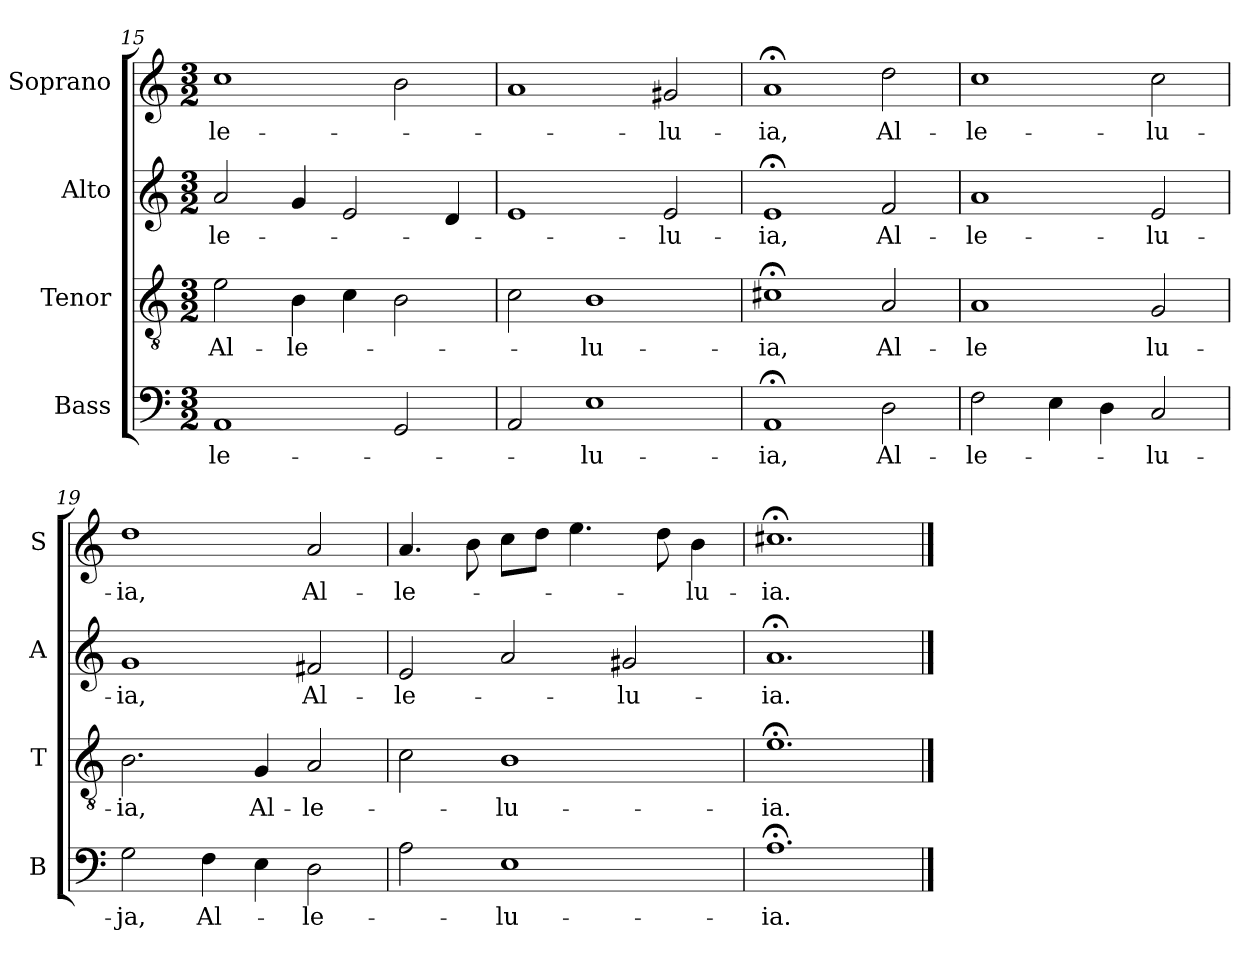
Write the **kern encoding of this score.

**kern	**text	**kern	**text	**kern	**text	**kern	**text
*part4	*part4	*part3	*part3	*part2	*part2	*part1	*part1
*staff4	*staff4	*staff3	*staff3	*staff2	*staff2	*staff1	*staff1
*I"Bass	*	*I"Tenor	*	*I"Alto	*	*I"Soprano	*
*I'B	*	*I'T	*	*I'A	*	*I'S	*
*clefF4	*	*clefGv2	*	*clefG2	*	*clefG2	*
*k[]	*	*k[]	*	*k[]	*	*k[]	*
*C:	*	*C:	*	*C:	*	*C:	*
*M3/2	*	*M3/2	*	*M3/2	*	*M3/2	*
=15	=15	=15	=15	=15	=15	=15	=15
1AA	le-	2e\	Al-	2a/	-le-	1cc	-le-
.	.	4B\	-le-	4g/	.	.	.
.	.	4c\	.	2e/	.	.	.
2GG/	.	2B\	.	.	.	2b\	.
.	.	.	.	4d/	.	.	.
!!LO:LB:g=z
=16	=16	=16	=16	=16	=16	=16	=16
2AA/	.	2c\	.	1e	.	1a	.
1E	-lu-	1B	-lu-	.	.	.	.
.	.	.	.	2e/	-lu-	2g#X/	-lu-
=17	=17	=17	=17	=17	=17	=17	=17
1AA;<	-ia,	1c#X;<	-ia,	1e;<	-ia,	1a;<	-ia,
2D\	Al-	2A/	Al-	2f/	Al-	2dd\	Al-
=18	=18	=18	=18	=18	=18	=18	=18
2F\	-le-	1A	-le	1a	-le-	1cc	-le-
4E\	.	.	.	.	.	.	.
4D\	.	.	.	.	.	.	.
2C/	-lu-	2G/	lu-	2e/	-lu-	2cc\	-lu-
=19	=19	=19	=19	=19	=19	=19	=19
2G\	-ja,	2.B\	-ia,	1g	-ia,	1dd	-ia,
4F\	Al-	.	.	.	.	.	.
4E\	.	4G/	Al-	.	.	.	.
2D\	-le-	2A/	-le-	2f#X/	Al-	2a/	Al-
=20	=20	=20	=20	=20	=20	=20	=20
2A\	.	2c\	.	2e/	-le-	4.a/	-le-
.	.	.	.	.	.	8b\	.
1E	-lu-	1B	-lu-	2a/	.	8cc\L	.
.	.	.	.	.	.	8dd\J	.
.	.	.	.	.	.	4.ee\	.
.	.	.	.	2g#X/	-lu-	.	.
.	.	.	.	.	.	8dd\	.
.	.	.	.	.	.	4b\	-lu-
=21	=21	=21	=21	=21	=21	=21	=21
1.A;<	-ia.	1.e;<	-ia.	1.a;<	-ia.	1.cc#X;<	-ia.
==	==	==	==	==	==	==	==
*-	*-	*-	*-	*-	*-	*-	*-
